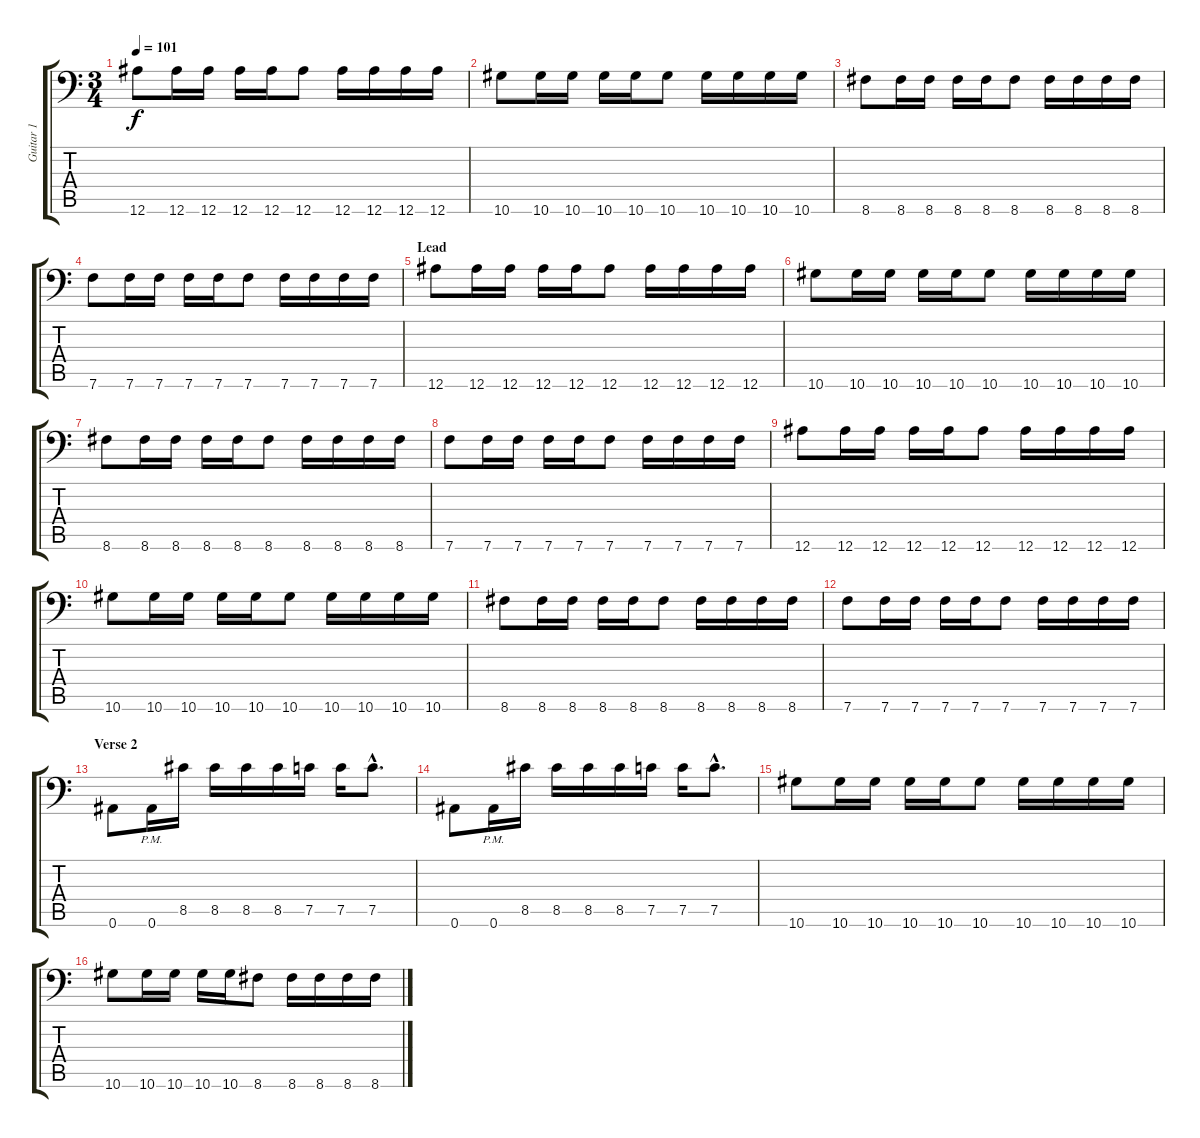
\track ("Guitar 1" "Guitar 1") {instrument distortionguitar}
\staff {score tabs}
\tuning (C4 G3 Eb3 Bb2 F2 Bb1) {hide}
\ts (3 4)
\tempo 101
\clef f4
\ks c
12.6.8{dy f} 12.6.16 12.6.16 12.6.16 12.6.16 12.6.8 12.6.16 12.6.16 12.6.16 12.6.16 |
10.6.8 10.6.16 10.6.16 10.6.16 10.6.16 10.6.8 10.6.16 10.6.16 10.6.16 10.6.16 |
8.6.8 8.6.16 8.6.16 8.6.16 8.6.16 8.6.8 8.6.16 8.6.16 8.6.16 8.6.16 |
7.6.8 7.6.16 7.6.16 7.6.16 7.6.16 7.6.8 7.6.16 7.6.16 7.6.16 7.6.16 |
\section ("" "Lead")
12.6.8{balance 8} 12.6.16 12.6.16 12.6.16 12.6.16 12.6.8 12.6.16 12.6.16 12.6.16 12.6.16 |
10.6.8 10.6.16 10.6.16 10.6.16 10.6.16 10.6.8 10.6.16 10.6.16 10.6.16 10.6.16 |
8.6.8 8.6.16 8.6.16 8.6.16 8.6.16 8.6.8 8.6.16 8.6.16 8.6.16 8.6.16 |
7.6.8 7.6.16 7.6.16 7.6.16 7.6.16 7.6.8 7.6.16 7.6.16 7.6.16 7.6.16 |
12.6.8 12.6.16 12.6.16 12.6.16 12.6.16 12.6.8 12.6.16 12.6.16 12.6.16 12.6.16 |
10.6.8 10.6.16 10.6.16 10.6.16 10.6.16 10.6.8 10.6.16 10.6.16 10.6.16 10.6.16 |
8.6.8 8.6.16 8.6.16 8.6.16 8.6.16 8.6.8 8.6.16 8.6.16 8.6.16 8.6.16 |
7.6.8 7.6.16 7.6.16 7.6.16 7.6.16 7.6.8 7.6.16 7.6.16 7.6.16 7.6.16 |
\section ("" "Verse 2")
0.6.8{balance 16} 0.6{pm}.16 8.5.16 8.5.16 8.5.16 8.5.16 7.5.16 7.5.16 7.5{hac}.8{d} |
0.6.8 0.6{pm}.16 8.5.16 8.5.16 8.5.16 8.5.16 7.5.16 7.5.16 7.5{hac}.8{d} |
10.6.8 10.6.16 10.6.16 10.6.16 10.6.16 10.6.8 10.6.16 10.6.16 10.6.16 10.6.16 |
10.6.8 10.6.16 10.6.16 10.6.16 10.6.16 8.6.8 8.6.16 8.6.16 8.6.16 8.6.16
